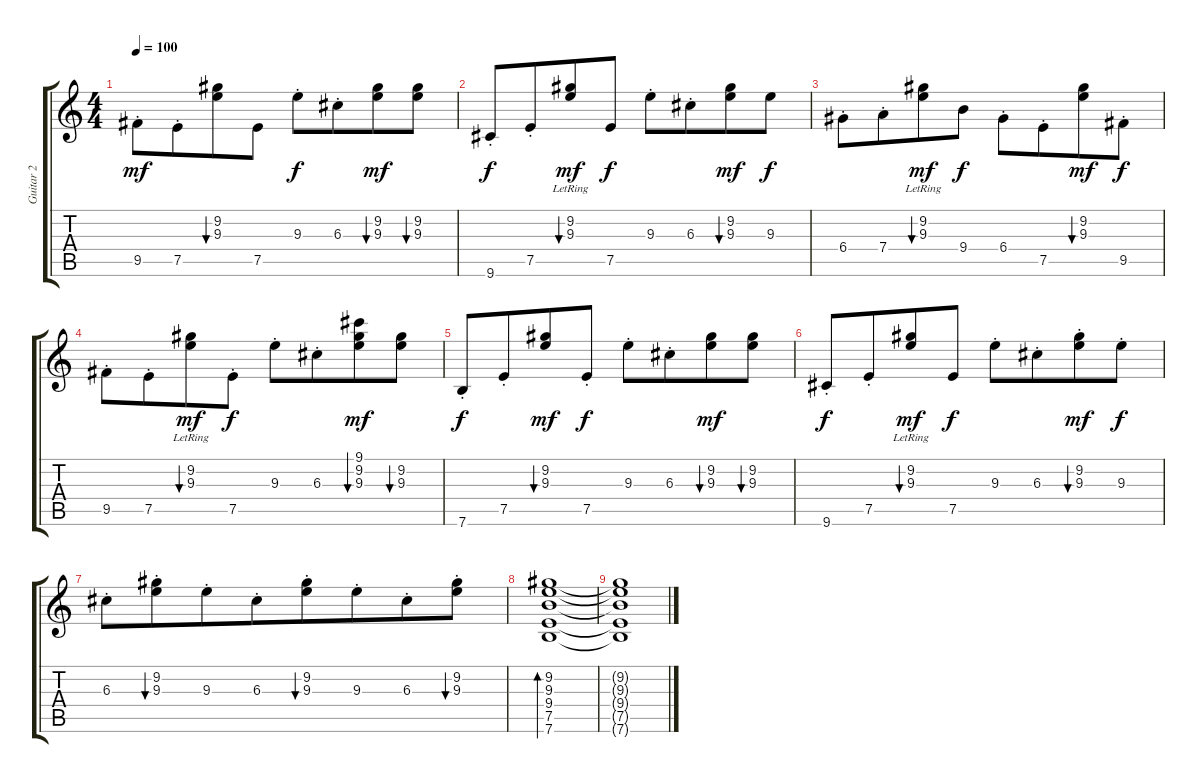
\track ("Guitar 2" "Guitar 2") {instrument electricguitarclean}
\staff {score tabs}
\tuning (E4 B3 G3 D3 A2 E2) {hide}
\ts (4 4)
\tempo 100
\clef g2
\ks c
9.5{st}.8{dy mf} 7.5{st}.8{beam merge} (9.2 9.3).8{bu 30} 7.5.8 9.3{st}.8{dy f} 6.3{st}.8{beam merge} (9.2 9.3).8{bu 30 dy mf beam merge} (9.2 9.3).8{bu 30} |
9.6{st}.8{dy f} 7.5{st}.8{beam merge} (9.2{lr} 9.3{lr}).8{bu 30 dy mf beam merge} 7.5.8{dy f} 9.3{st}.8 6.3{st}.8{beam merge} (9.2 9.3).8{bu 30 dy mf} 9.3.8{dy f} |
6.4{st}.8 7.4{st}.8{beam merge} (9.2{lr} 9.3{lr}).8{bu 30 dy mf beam merge} 9.4.8{dy f} 6.4{st}.8 7.5{st}.8{beam merge} (9.2 9.3).8{bu 30 dy mf} 9.5{st}.8{dy f} |
9.5{st}.8 7.5{st}.8{beam merge} (9.2{lr} 9.3{lr}).8{bu 30 dy mf beam merge} 7.5{st}.8{dy f} 9.3{st}.8 6.3{st}.8{beam merge} (9.1 9.2 9.3).8{bu 30 dy mf beam merge} (9.2 9.3).8{bu 30} |
7.6{st}.8{dy f} 7.5{st}.8{beam merge} (9.2 9.3).8{bu 30 dy mf} 7.5{st}.8{dy f} 9.3{st}.8 6.3{st}.8{beam merge} (9.2 9.3).8{bu 30 dy mf beam merge} (9.2 9.3).8{bu 30} |
9.6{st}.8{dy f} 7.5{st}.8{beam merge} (9.2{lr} 9.3{lr}).8{bu 30 dy mf beam merge} 7.5.8{dy f} 9.3{st}.8 6.3{st}.8{beam merge} (9.2{st} 9.3{st}).8{bu 30 dy mf} 9.3{st}.8{dy f} |
6.3{st}.8{beam merge} (9.2{st} 9.3{st}).8{bu 30 beam merge} 9.3{st}.8 6.3{st}.8{beam merge} (9.2{st} 9.3{st}).8{bu 30} 9.3{st}.8{beam merge} 6.3{st}.8{beam merge} (9.2{st} 9.3{st}).8{bu 30} |
(9.2 9.3 9.4 7.5 7.6).1{bd 30} |
(9.2{t} 9.3{t} 9.4{t} 7.5{t} 7.6{t}).1
